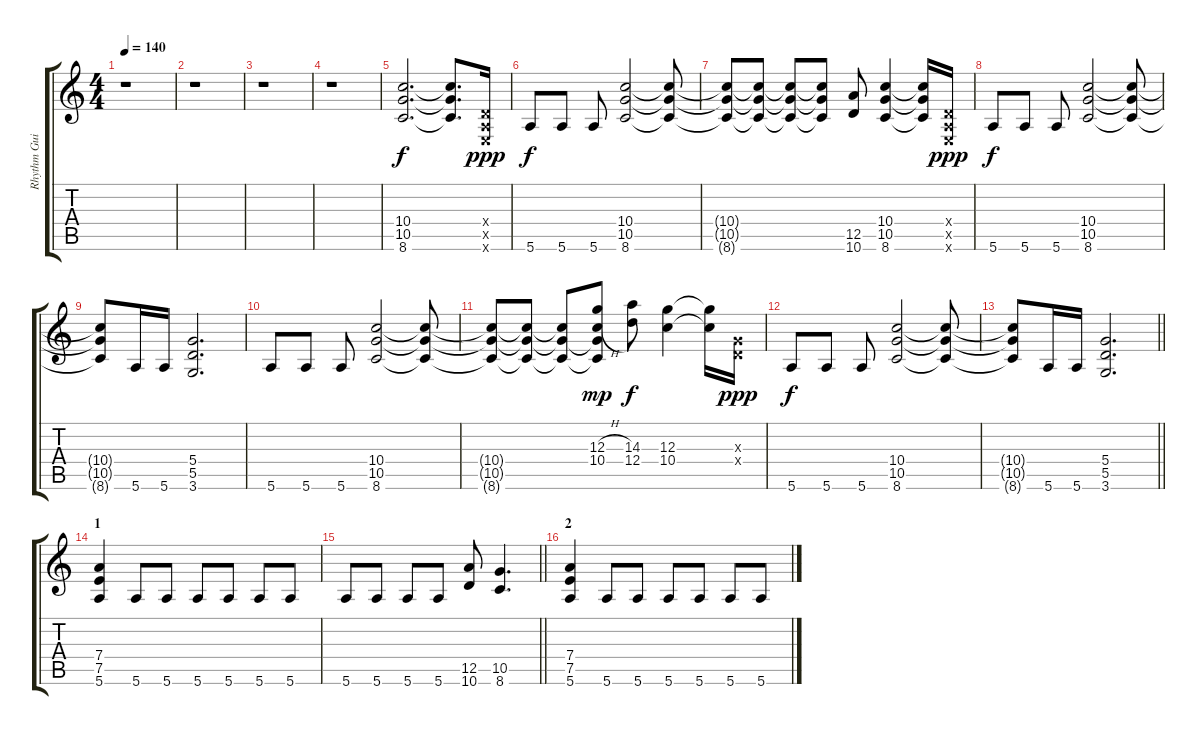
\track ("Rhythm Guitar" "Rhythm Gui") {instrument distortionguitar}
\staff {score tabs}
\tuning (E4 B3 G3 D3 A2 E2) {hide}
\ts (4 4)
\tempo 140
\clef g2
\ks c
r.1{dy f instrument distortionguitar} |
r.1 |
r.1 |
r.1{volume 0} |
(10.4 10.5 8.6).2{d volume 12} (10.4{t} 10.5{t} 8.6{t}).8{d} (0.4{x} 0.5{x} 0.6{x}).16{dy ppp} |
5.6.8{dy f volume 11} 5.6.8 5.6.8 (10.4 10.5 8.6).2 (10.4{t} 10.5{t} 8.6{t}).8 |
(10.4{t} 10.5{t} 8.6{t}).8 (10.4{t} 10.5{t} 8.6{t}).8 (10.4{t} 10.5{t} 8.6{t}).8 (10.4{t} 10.5{t} 8.6{t}).8 (12.5 10.6).8 (10.4 10.5 8.6).4 (10.4{t} 10.5{t} 8.6{t}).16 (0.4{x} 0.5{x} 0.6{x}).16{dy ppp} |
5.6.8{dy f volume 11} 5.6.8 5.6.8 (10.4 10.5 8.6).2 (10.4{t} 10.5{t} 8.6{t}).8 |
(10.4{t} 10.5{t} 8.6{t}).8 5.6.16 5.6.16 (5.4 5.5 3.6).2{d} |
5.6.8{volume 11} 5.6.8 5.6.8 (10.4 10.5 8.6).2 (10.4{t} 10.5{t} 8.6{t}).8 |
(10.4{t} 10.5{t} 8.6{t}).8 (10.4{t} 10.5{t} 8.6{t}).8 (10.4{t} 10.5{t} 8.6{t}).8 (12.3{h} 10.4{h} 10.5{t} 8.6{t}).8{dy mp} (14.3 12.4).8{dy f} (12.3 10.4).4 (12.3{t} 10.4{t}).16 (0.3{x} 0.4{x}).16{dy ppp} |
5.6.8{dy f volume 11} 5.6.8 5.6.8 (10.4 10.5 8.6).2 (10.4{t} 10.5{t} 8.6{t}).8 |
\barLineRight lightlight
(10.4{t} 10.5{t} 8.6{t}).8 5.6.16 5.6.16 (5.4 5.5 3.6).2{d} |
\section ("" "1")
(7.4 7.5 5.6).4 5.6.8 5.6.8 5.6.8 5.6.8 5.6.8 5.6.8 |
\barLineRight lightlight
5.6.8 5.6.8 5.6.8 5.6.8 (12.5 10.6).8 (10.5 8.6).4{d} |
\section ("" "2")
(7.4 7.5 5.6).4 5.6.8 5.6.8 5.6.8 5.6.8 5.6.8 5.6.8
